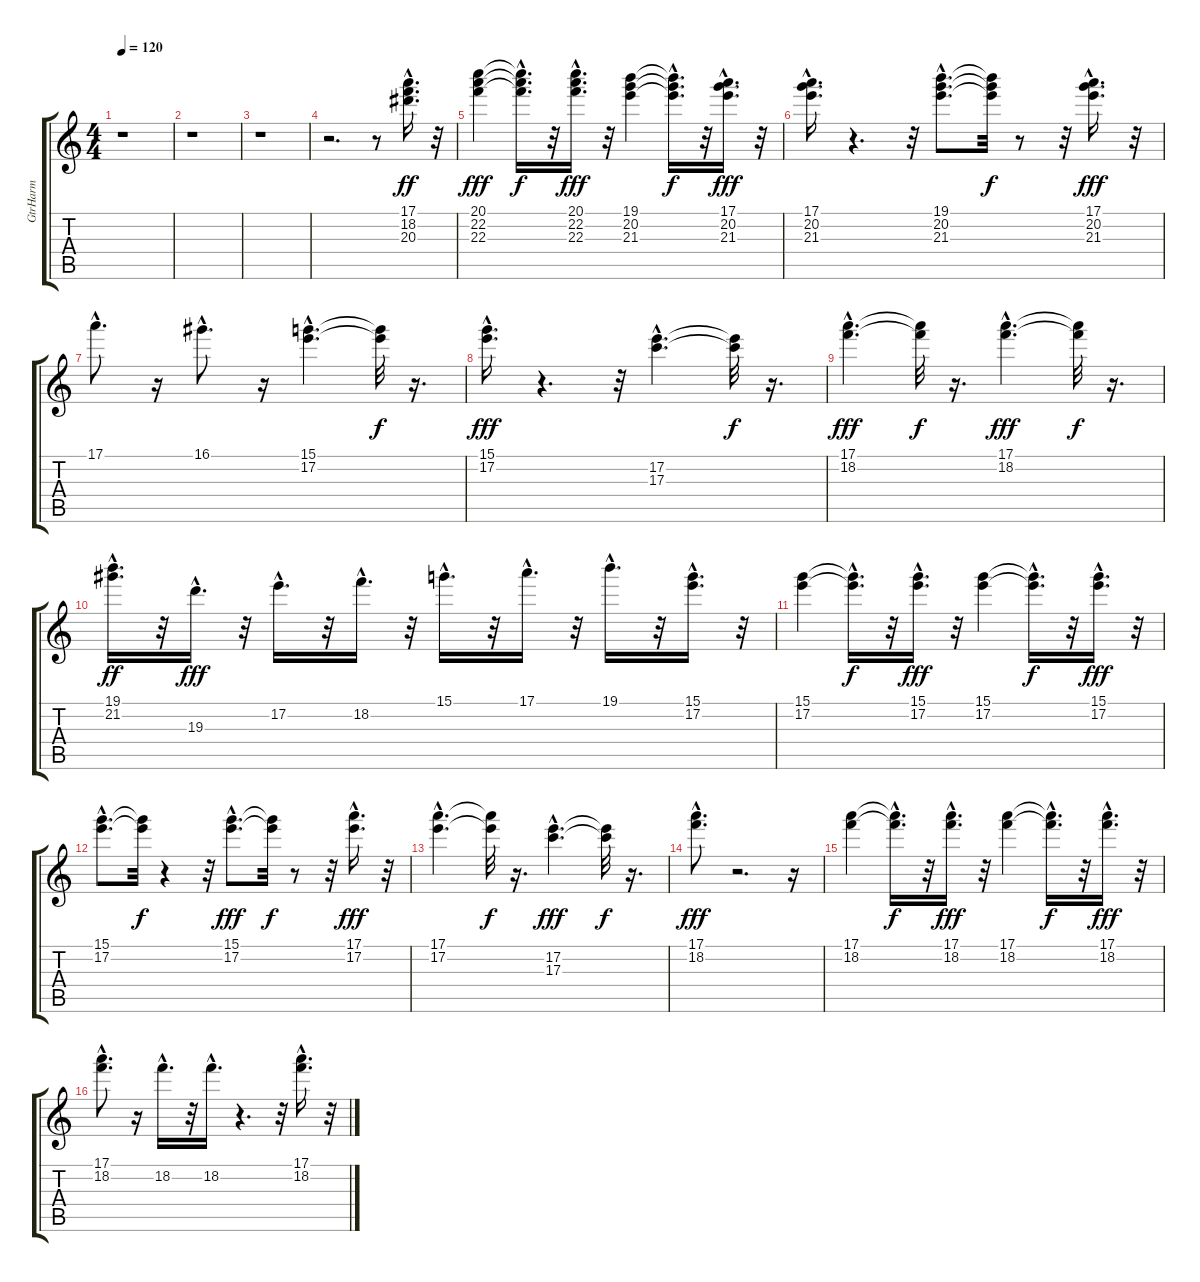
\track ("GtrHarm" "GtrHarm") {instrument guitarharmonics}
\staff {score tabs}
\tuning (E4 B3 G3 D3 A2 E2) {hide}
\ts (4 4)
\tempo 120
\clef g2
\ks c
r.1{dy fff} |
r.1 |
r.1 |
r.2{d} r.8 (17.1{hac} 18.2{hac} 20.3{hac}).16{d dy ff} r.32 |
(20.1 22.2 22.3).4{dy fff} (20.1{hac t} 22.2{hac t} 22.3{hac t}).16{d dy f} r.32 (20.1{hac} 22.2{hac} 22.3{hac}).16{d dy fff} r.32 (19.1 20.2 21.3).4 (19.1{hac t} 20.2{hac t} 21.3{hac t}).16{d dy f} r.32 (17.1{hac} 20.2{hac} 21.3{hac}).16{d dy fff} r.32 |
(17.1{hac} 20.2{hac} 21.3{hac}).16{d} r.4{d} r.32 (19.1{hac} 20.2{hac} 21.3{hac}).8{d} (19.1{t} 20.2{t} 21.3{t}).32{dy f} r.8 r.32 (17.1{hac} 20.2{hac} 21.3{hac}).16{d dy fff} r.32 |
17.1{hac}.8{d} r.16 16.1{hac}.8{d} r.16 (15.1{hac} 17.2{hac}).4{d} (15.1{t} 17.2{t}).32{dy f} r.16{d} |
(15.1{hac} 17.2{hac}).16{d dy fff} r.4{d} r.32 (17.2{hac} 17.3{hac}).4{d} (17.2{t} 17.3{t}).32{dy f} r.16{d} |
(17.1{hac} 18.2{hac}).4{d dy fff} (17.1{t} 18.2{t}).32{dy f} r.16{d} (17.1{hac} 18.2{hac}).4{d dy fff} (17.1{t} 18.2{t}).32{dy f} r.16{d} |
(19.1{hac} 21.2{hac}).16{d dy ff} r.32 19.3{hac}.16{d dy fff} r.32 17.2{hac}.16{d} r.32 18.2{hac}.16{d} r.32 15.1{hac}.16{d} r.32 17.1{hac}.16{d} r.32 19.1{hac}.16{d} r.32 (15.1{hac} 17.2{hac}).16{d} r.32 |
(15.1 17.2).4 (15.1{hac t} 17.2{hac t}).16{d dy f} r.32 (15.1{hac} 17.2{hac}).16{d dy fff} r.32 (15.1 17.2).4 (15.1{hac t} 17.2{hac t}).16{d dy f} r.32 (15.1{hac} 17.2{hac}).16{d dy fff} r.32 |
(15.1{hac} 17.2{hac}).8{d} (15.1{t} 17.2{t}).32{dy f} r.4 r.32 (15.1{hac} 17.2{hac}).8{d dy fff} (15.1{t} 17.2{t}).32{dy f} r.8 r.32 (17.1{hac} 17.2{hac}).16{d dy fff} r.32 |
(17.1{hac} 17.2{hac}).4{d} (17.1{t} 17.2{t}).32{dy f} r.16{d} (17.2{hac} 17.3{hac}).4{d dy fff} (17.2{t} 17.3{t}).32{dy f} r.16{d} |
(17.1{hac} 18.2{hac}).8{d dy fff} r.2{d} r.16 |
(17.1 18.2).4 (17.1{hac t} 18.2{hac t}).16{d dy f} r.32 (17.1{hac} 18.2{hac}).16{d dy fff} r.32 (17.1 18.2).4 (17.1{hac t} 18.2{hac t}).16{d dy f} r.32 (17.1{hac} 18.2{hac}).16{d dy fff} r.32 |
(17.1{hac} 18.2{hac}).8{d} r.16 18.2{hac}.16{d} r.32 18.2{hac}.16{d} r.4{d} r.32 (17.1{hac} 18.2{hac}).16{d} r.32
